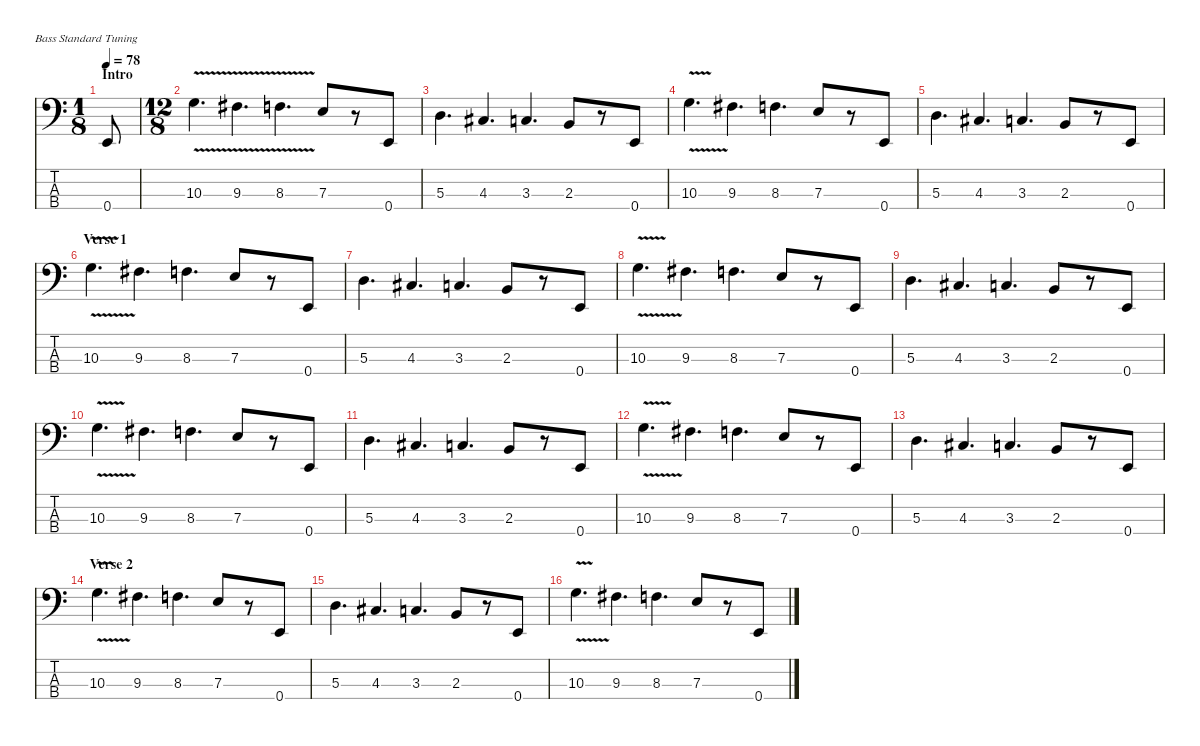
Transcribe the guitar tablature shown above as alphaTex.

\defaultSystemsLayout 4
\hideDynamics
\bracketExtendMode nobrackets
\singleTrackTrackNamePolicy hidden
\multiTrackTrackNamePolicy hidden
\firstSystemTrackNameMode fullname
\firstSystemTrackNameOrientation horizontal
\otherSystemsTrackNameOrientation horizontal
\track ("Bass " "el.bs.") {instrument electricbassfinger}
\staff {score tabs}
\tuning (G2 D2 A1 E1)
\ts (1 8)
\section ("" "Intro")
\tempo 78
\clef f4
\ks c
0.4.8{dy f instrument electricbassfinger beam Up} |
\ts (12 8)
10.3{v}.4{d beam Down} 9.3{v acc #}.4{d beam Down} 8.3{v}.4{d beam Down} 7.3.8{beam Up} r.8{beam Up} 0.4.8{beam Up} |
5.3.4{d beam Down} 4.3{acc #}.4{d beam Up} 3.3.4{d beam Up} 2.3.8{beam Up} r.8{beam Up} 0.4.8{beam Up} |
10.3{v}.4{d beam Down} 9.3{acc #}.4{d beam Down} 8.3.4{d beam Down} 7.3.8{beam Up} r.8{beam Up} 0.4.8{beam Up} |
5.3.4{d beam Down} 4.3{acc #}.4{d beam Up} 3.3.4{d beam Up} 2.3.8{beam Up} r.8{beam Up} 0.4.8{beam Up} |
\section ("" "Verse 1")
10.3{v}.4{d beam Down} 9.3{acc #}.4{d beam Down} 8.3.4{d beam Down} 7.3.8{beam Up} r.8{beam Up} 0.4.8{beam Up} |
5.3.4{d beam Down} 4.3{acc #}.4{d beam Up} 3.3.4{d beam Up} 2.3.8{beam Up} r.8{beam Up} 0.4.8{beam Up} |
10.3{v}.4{d beam Down} 9.3{acc #}.4{d beam Down} 8.3.4{d beam Down} 7.3.8{beam Up} r.8{beam Up} 0.4.8{beam Up} |
5.3.4{d beam Down} 4.3{acc #}.4{d beam Up} 3.3.4{d beam Up} 2.3.8{beam Up} r.8{beam Up} 0.4.8{beam Up} |
10.3{v}.4{d beam Down} 9.3{acc #}.4{d beam Down} 8.3.4{d beam Down} 7.3.8{beam Up} r.8{beam Up} 0.4.8{beam Up} |
5.3.4{d beam Down} 4.3{acc #}.4{d beam Up} 3.3.4{d beam Up} 2.3.8{beam Up} r.8{beam Up} 0.4.8{beam Up} |
10.3{v}.4{d beam Down} 9.3{acc #}.4{d beam Down} 8.3.4{d beam Down} 7.3.8{beam Up} r.8{beam Up} 0.4.8{beam Up} |
5.3.4{d beam Down} 4.3{acc #}.4{d beam Up} 3.3.4{d beam Up} 2.3.8{beam Up} r.8{beam Up} 0.4.8{beam Up} |
\section ("" "Verse 2")
10.3{v}.4{d beam Down} 9.3{acc #}.4{d beam Down} 8.3.4{d beam Down} 7.3.8{beam Up} r.8{beam Up} 0.4.8{beam Up} |
5.3.4{d beam Down} 4.3{acc #}.4{d beam Up} 3.3.4{d beam Up} 2.3.8{beam Up} r.8{beam Up} 0.4.8{beam Up} |
10.3{v}.4{d beam Down} 9.3{acc #}.4{d beam Down} 8.3.4{d beam Down} 7.3.8{beam Up} r.8{beam Up} 0.4.8{beam Up}
